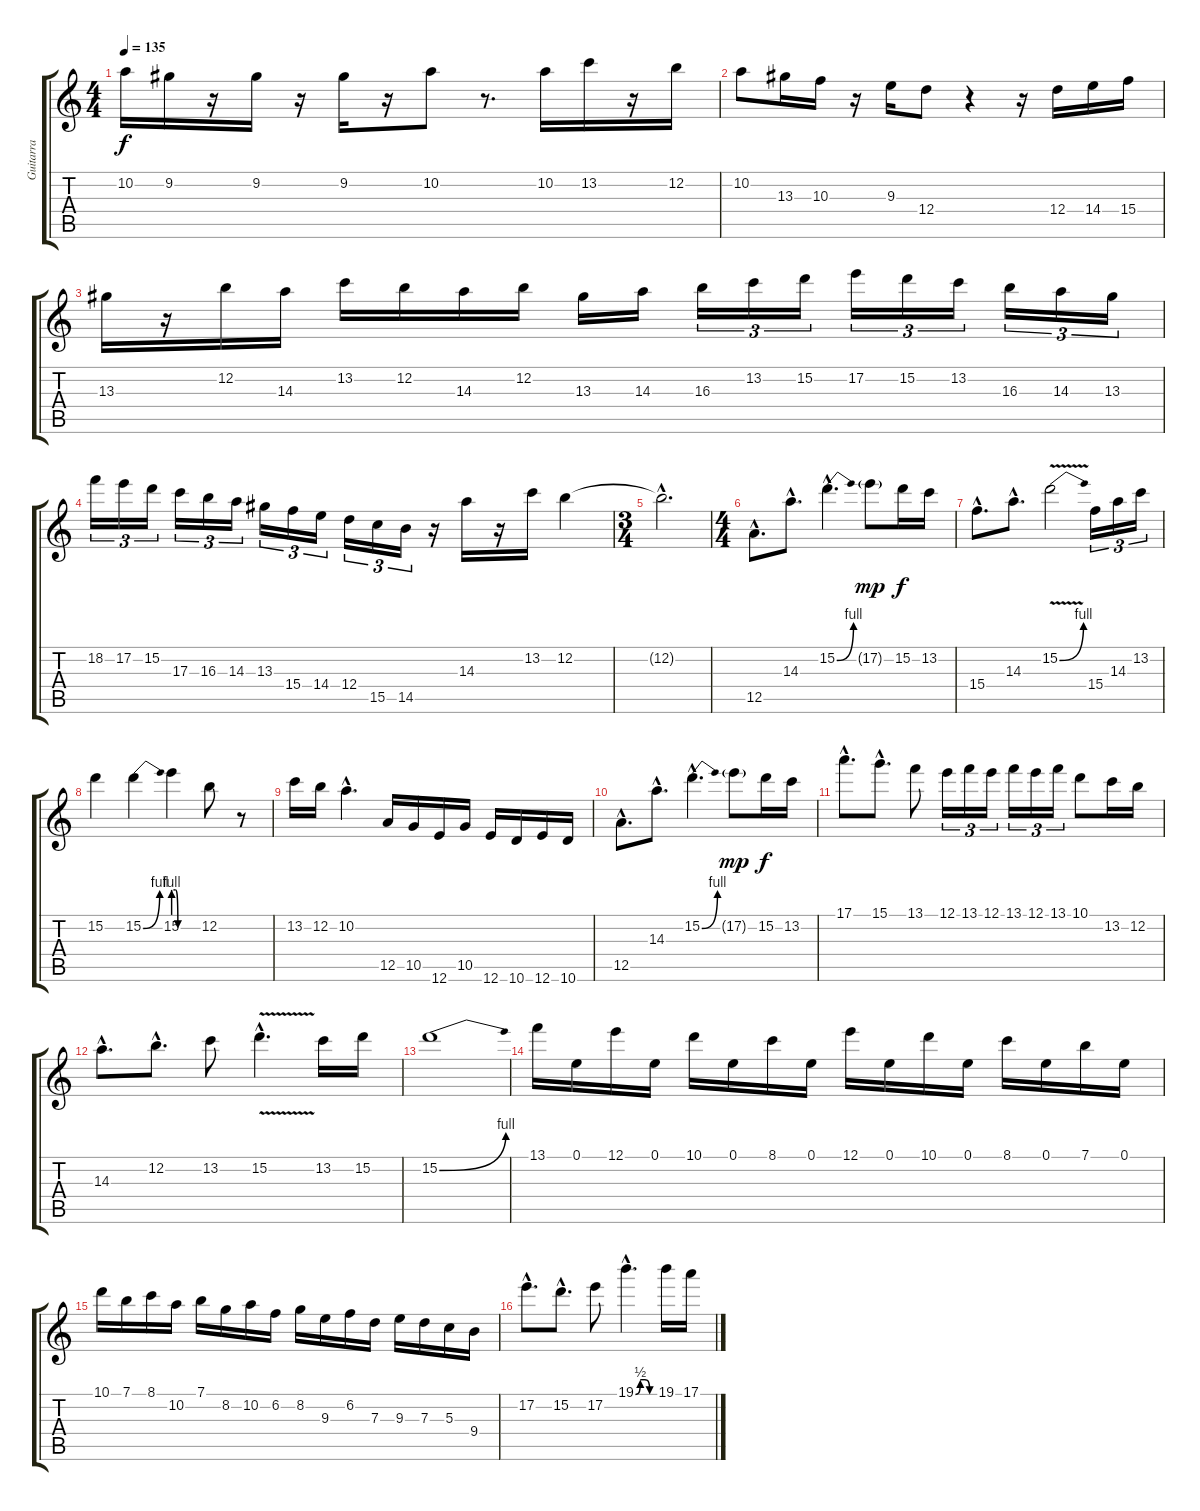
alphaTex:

\track ("Guitarra" "Guitarra") {instrument distortionguitar}
\staff {score tabs}
\tuning (E4 B3 G3 D3 A2 E2) {hide}
\ts (4 4)
\tempo 135
\clef g2
\ks c
10.2.16{dy f} 9.2.16 r.16 9.2.16 r.16 9.2.16 r.16 10.2.8 r.8{d} 10.2.16 13.2.16 r.16 12.2.16 |
10.2.8 13.3.16 10.3.16 r.16 9.3.16 12.4.8 r.4 r.16 12.4.16 14.4.16 15.4.16 |
13.3.16 r.16 12.2.16 14.3.16 13.2.16 12.2.16 14.3.16 12.2.16 13.3.16 14.3.16 16.3.16{tu (3 2)} 13.2.16{tu (3 2)} 15.2.16{tu (3 2)} 17.2.16{tu (3 2)} 15.2.16{tu (3 2)} 13.2.16{tu (3 2)} 16.3.16{tu (3 2)} 14.3.16{tu (3 2)} 13.3.16{tu (3 2)} |
18.2.16{tu (3 2)} 17.2.16{tu (3 2)} 15.2.16{tu (3 2)} 17.3.16{tu (3 2)} 16.3.16{tu (3 2)} 14.3.16{tu (3 2)} 13.3.16{tu (3 2)} 15.4.16{tu (3 2)} 14.4.16{tu (3 2)} 12.4.16{tu (3 2)} 15.5.16{tu (3 2)} 14.5.16{tu (3 2)} r.16 14.3.16 r.16 13.2.16 12.2.4 |
\ts (3 4)
12.2{hac t}.2{d} |
\ts (4 4)
12.5{hac}.8{d} 14.3{hac}.8{d} 15.2{be (bend 0 0 60 4) hac}.4{d} 17.2{g}.8{dy mp} 15.2.16{dy f} 13.2.16 |
15.4{hac}.8{d} 14.3{hac}.8{d} 15.2{be (bend 0 0 60 4) v}.2 15.4.16{tu (3 2)} 14.3.16{tu (3 2)} 13.2.16{tu (3 2)} |
15.2.4 15.2{be (bend 0 0 60 4)}.4 15.2{be (custom 0 4 5 4 11 0 40 0 60 0)}.4 12.2.8 r.8 |
13.2.16 12.2.16 10.2{hac}.4{d} 12.5.16 10.5.16 12.6.16 10.5.16 12.6.16 10.6.16 12.6.16 10.6.16 |
12.5{hac}.8{d} 14.3{hac}.8{d} 15.2{be (bend 0 0 60 4) hac}.4{d} 17.2{g}.8{dy mp} 15.2.16{dy f} 13.2.16 |
17.1{hac}.8{d} 15.1{hac}.8{d} 13.1.8 12.1.16{tu (3 2)} 13.1.16{tu (3 2)} 12.1.16{tu (3 2)} 13.1.16{tu (3 2)} 12.1.16{tu (3 2)} 13.1.16{tu (3 2)} 10.1.8 13.2.16 12.2.16 |
14.3{hac}.8{d} 12.2{hac}.8{d} 13.2.8 15.2{v hac}.4{d} 13.2.16 15.2.16 |
15.2{be (bend 0 0 60 4)}.1 |
13.1.16 0.1.16 12.1.16 0.1.16 10.1.16 0.1.16 8.1.16 0.1.16 12.1.16 0.1.16 10.1.16 0.1.16 8.1.16 0.1.16 7.1.16 0.1.16 |
10.1.16 7.1.16 8.1.16 10.2.16 7.1.16 8.2.16 10.2.16 6.2.16 8.2.16 9.3.16 6.2.16 7.3.16 9.3.16 7.3.16 5.3.16 9.4.16 |
17.2{hac}.8{d} 15.2{hac}.8{d} 17.2.8 19.1{be (custom 0 0 15 2 30 2 45 0 60 0) hac}.4{d} 19.1.16 17.1.16
